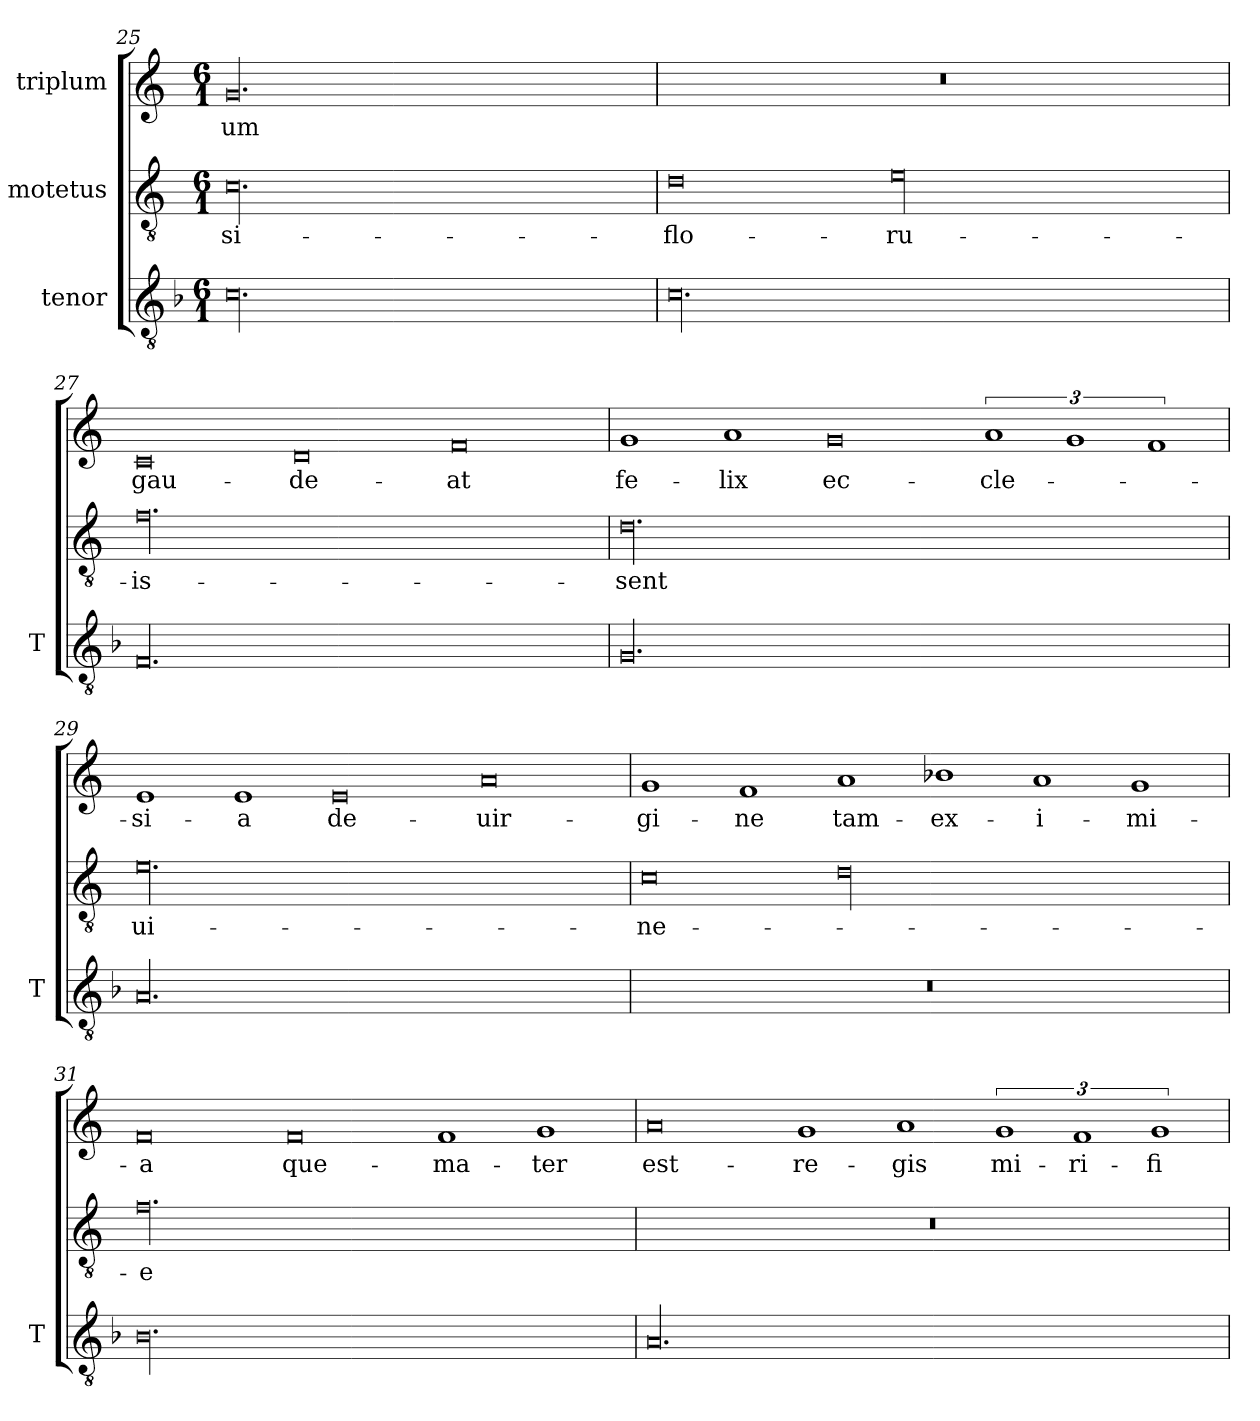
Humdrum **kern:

**kern	**kern	**text	**kern	**text
*part3	*part2	*part2	*part1	*part1
*staff3	*staff2	*staff2	*staff1	*staff1
*I"tenor	*I"motetus	*	*I"triplum	*
*I'T	*	*	*	*
*clefGv2	*clefGv2	*	*clefG2	*
*k[b-]	*k[]	*	*k[]	*
*F:	*C:	*	*C:	*
*M6/1	*M6/1	*	*M6/1	*
=25	=25	=25	=25	=25
00.c\	00.c\	si-	00.g/	-um
=26	=26	=26	=26	=26
00.c\	0d\	flo-	00.r	.
.	00e\	-ru-	.	.
=27	=27	=27	=27	=27
00.F/	00.f\	-is-	0c/	gau-
.	.	.	0d/	-de-
.	.	.	0f/	-at
=28	=28	=28	=28	=28
00.G/	00.d\	-sent	1g/	fe-
.	.	.	1a/	-lix
.	.	.	0g/	ec-
.	.	.	3%2a/	-cle-
.	.	.	3%2g/	.
.	.	.	3%2f/	.
=29	=29	=29	=29	=29
00.A/	00.e\	ui-	1e/	-si-
.	.	.	1e/	-a
.	.	.	0e/	de-
.	.	.	0a/	uir-
=30	=30	=30	=30	=30
00.r	0c\	-ne-	1g/	-gi-
.	.	.	1f/	-ne
.	00d\	.	1a/	tam-
.	.	.	1b-X\	ex-
.	.	.	1a/	-i-
.	.	.	1g/	-mi-
!!LO:PB:g=z
=31	=31	=31	=31	=31
00.B-\	00.f\	-e	0f/	-a
.	.	.	0f/	que-
.	.	.	1f/	ma-
.	.	.	1g/	-ter
=32	=32	=32	=32	=32
00.A/	00.r	.	0a/	est-
.	.	.	1g/	re-
.	.	.	1a/	-gis
.	.	.	3%2g/	mi-
.	.	.	3%2f/	-ri-
.	.	.	3%2g/	-fi-
=	=	=	=	=
*-	*-	*-	*-	*-
